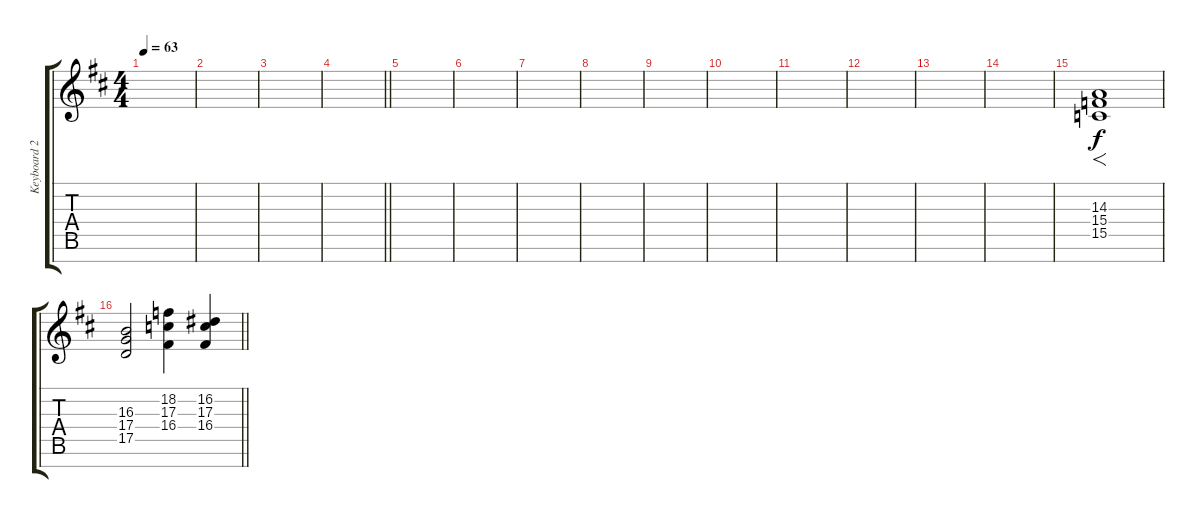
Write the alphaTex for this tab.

\track ("Keyboard 2" "Keyboard 2") {instrument percussiveorgan}
\staff {score tabs}
\tuning (E4 B3 G3 D3 A2 E2 B1) {hide}
\ts (4 4)
\tempo 63
\clef g2
\ks d
|
|
|
\barLineRight lightlight
|
|
|
|
|
|
|
|
|
|
|
(14.3 15.4 15.5).1{f} |
\barLineRight lightlight
(16.3 17.4 17.5).2 (18.2 17.3 16.4).4 (16.2 17.3 16.4).4
